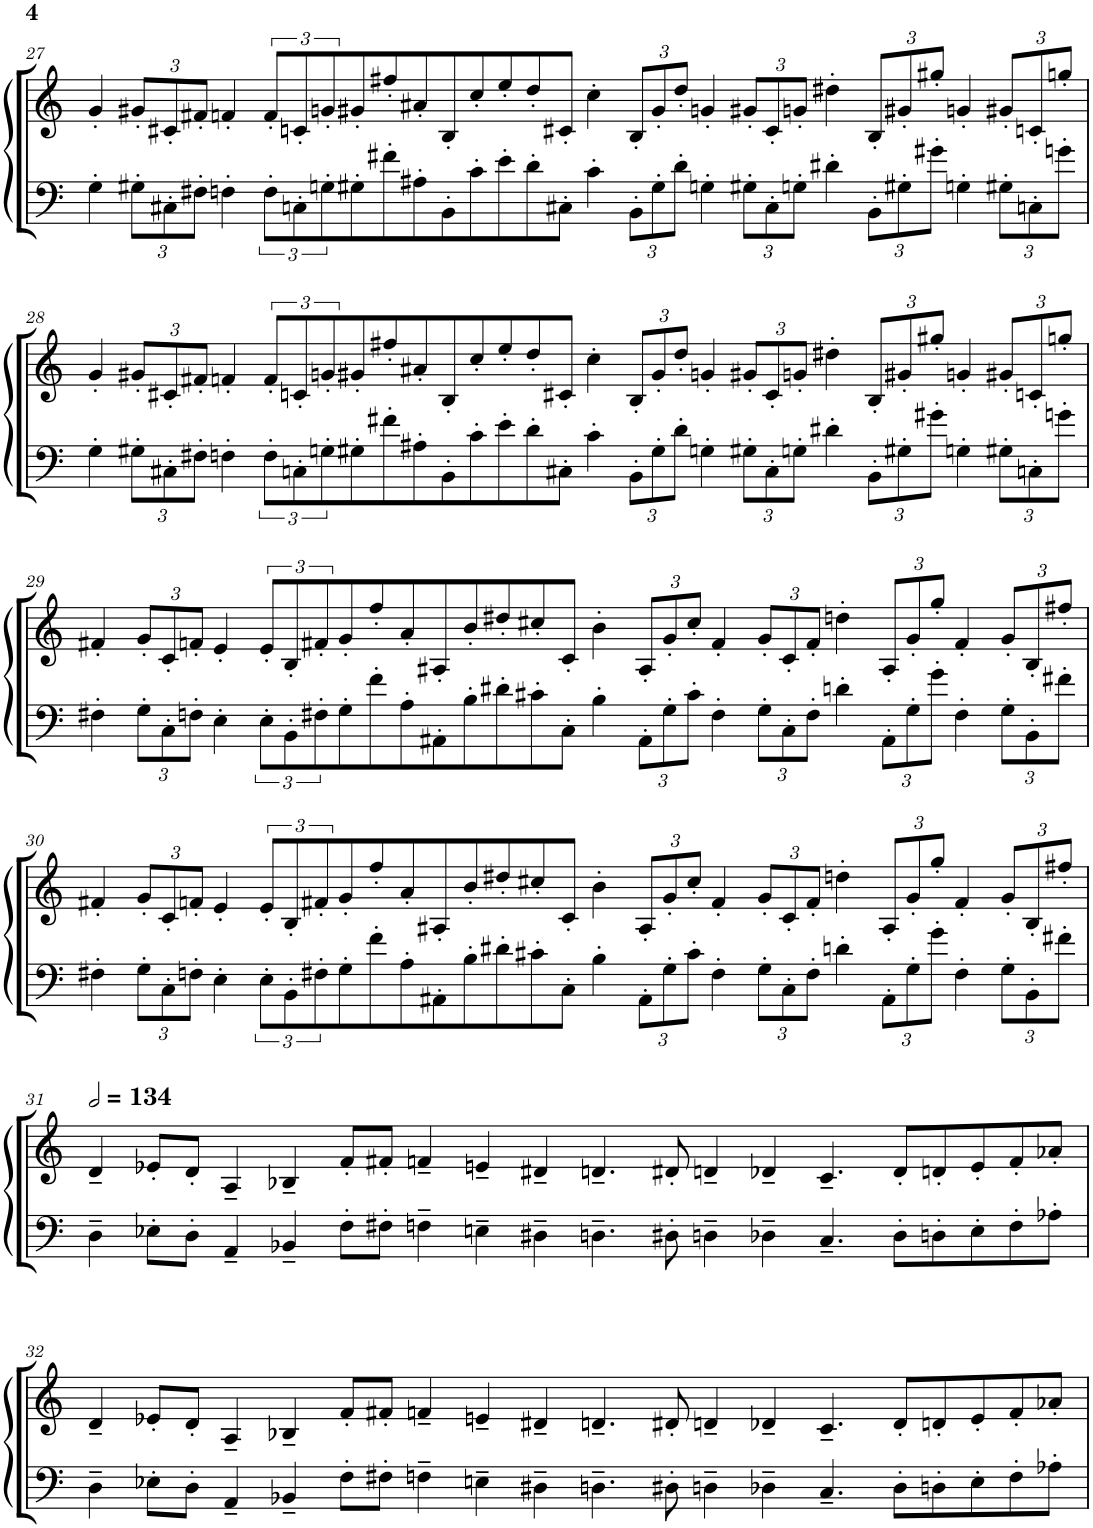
**kern	**kern
*part1	*part1
*staff2	*staff1
*I"Marimba	*
*I'Mrm.	*
!!LO:PB:g=z
*clefF4	*clefG2
*k[]	*k[]
*M16/4	*M16/4
=27	=27
4G'\	4g'/
*Xbrackettup	*Xbrackettup
12G#X'\L	12g#X'/L
12C#X'\	12c#X'/
12F#X'\J	12f#X'/J
4Fn'\	4fn'/
*brackettup	*brackettup
12F'\L	12f'/L
12Cn'\	12cn'/
12Gn'\	12gn'/
8G#X'\	8g#X'/
8f#X'\	8ff#X'/
8A#X'\	8a#X'/
8BB'\	8B'/
8c'\	8cc'/
8e'\	8ee'/
8d'\	8dd'/
8C#X'\J	8c#X'/J
4c'\	4cc'\
*Xbrackettup	*Xbrackettup
12BB'\L	12B'/L
12G#'\	12g#'/
12d'\J	12dd'/J
4Gn'\	4gn'/
12G#X'\L	12g#X'/L
12C#'\	12c#'/
12Gn'\J	12gn'/J
4d#X'\	4dd#X'\
12BB'\L	12B'/L
12G#X'\	12g#X'/
12g#X'\J	12gg#X'/J
4Gn'\	4gn'/
12G#X'\L	12g#X'/L
12Cn'\	12cn'/
12gn'\J	12ggn'/J
!!LO:LB:g=z
=28	=28
4G'\	4g'/
12G#X'\L	12g#X'/L
12C#X'\	12c#X'/
12F#X'\J	12f#X'/J
4Fn'\	4fn'/
*brackettup	*brackettup
12F'\L	12f'/L
12Cn'\	12cn'/
12Gn'\	12gn'/
8G#X'\	8g#X'/
8f#X'\	8ff#X'/
8A#X'\	8a#X'/
8BB'\	8B'/
8c'\	8cc'/
8e'\	8ee'/
8d'\	8dd'/
8C#X'\J	8c#X'/J
4c'\	4cc'\
*Xbrackettup	*Xbrackettup
12BB'\L	12B'/L
12G#'\	12g#'/
12d'\J	12dd'/J
4Gn'\	4gn'/
12G#X'\L	12g#X'/L
12C#'\	12c#'/
12Gn'\J	12gn'/J
4d#X'\	4dd#X'\
12BB'\L	12B'/L
12G#X'\	12g#X'/
12g#X'\J	12gg#X'/J
4Gn'\	4gn'/
12G#X'\L	12g#X'/L
12Cn'\	12cn'/
12gn'\J	12ggn'/J
!!LO:LB:g=z
=29	=29
4F#X'\	4f#X'/
12G'\L	12g'/L
12C'\	12c'/
12Fn'\J	12fn'/J
4E'\	4e'/
*brackettup	*brackettup
12E'\L	12e'/L
12BB'\	12B'/
12F#X'\	12f#X'/
8G'\	8g'/
8f'\	8ff'/
8A'\	8a'/
8AA#X'\	8A#X'/
8B'\	8b'/
8d#X'\	8dd#X'/
8c#X'\	8cc#X'/
8C'\J	8c'/J
4B'\	4b'\
*Xbrackettup	*Xbrackettup
12AA#'\L	12A#'/L
12G'\	12g'/
12c#'\J	12cc#'/J
4F#'\	4f#'/
12G'\L	12g'/L
12C'\	12c'/
12F#'\J	12f#'/J
4dn'\	4ddn'\
12AA#'\L	12A#'/L
12G'\	12g'/
12g'\J	12gg'/J
4F#'\	4f#'/
12G'\L	12g'/L
12BB'\	12B'/
12f#X'\J	12ff#X'/J
!!LO:LB:g=z
=30	=30
4F#X'\	4f#X'/
12G'\L	12g'/L
12C'\	12c'/
12Fn'\J	12fn'/J
4E'\	4e'/
*brackettup	*brackettup
12E'\L	12e'/L
12BB'\	12B'/
12F#X'\	12f#X'/
8G'\	8g'/
8f'\	8ff'/
8A'\	8a'/
8AA#X'\	8A#X'/
8B'\	8b'/
8d#X'\	8dd#X'/
8c#X'\	8cc#X'/
8C'\J	8c'/J
4B'\	4b'\
*Xbrackettup	*Xbrackettup
12AA#'\L	12A#'/L
12G'\	12g'/
12c#'\J	12cc#'/J
4F#'\	4f#'/
12G'\L	12g'/L
12C'\	12c'/
12F#'\J	12f#'/J
4dn'\	4ddn'\
12AA#'\L	12A#'/L
12G'\	12g'/
12g'\J	12gg'/J
4F#'\	4f#'/
12G'\L	12g'/L
12BB'\	12B'/
12f#X'\J	12ff#X'/J
!!LO:LB:g=z
=31	=31
*	*MM268
4D~\	4d~/
8E-X'\L	8e-X'/L
8D'\J	8d'/J
4AA~/	4A~/
4BB-X~/	4B-X~/
8F'\L	8f'/L
8F#X'\J	8f#X'/J
4Fn~\	4fn~/
4En~\	4en~/
4D#X~\	4d#X~/
4.Dn~\	4.dn~/
8D#X'\	8d#X'/
4Dn~\	4dn~/
4D-X~\	4d-X~/
4.C~/	4.c~/
8D-'\L	8d-'/L
8Dn'\	8dn'/
8E'\	8e'/
8F'\	8f'/
8A-X'\J	8a-X'/J
!!LO:LB:g=z
=32	=32
4D~\	4d~/
8E-X'\L	8e-X'/L
8D'\J	8d'/J
4AA~/	4A~/
4BB-X~/	4B-X~/
8F'\L	8f'/L
8F#X'\J	8f#X'/J
4Fn~\	4fn~/
4En~\	4en~/
4D#X~\	4d#X~/
4.Dn~\	4.dn~/
8D#X'\	8d#X'/
4Dn~\	4dn~/
4D-X~\	4d-X~/
4.C~/	4.c~/
8D-'\L	8d-'/L
8Dn'\	8dn'/
8E'\	8e'/
8F'\	8f'/
8A-X'\J	8a-X'/J
=	=
*-	*-
